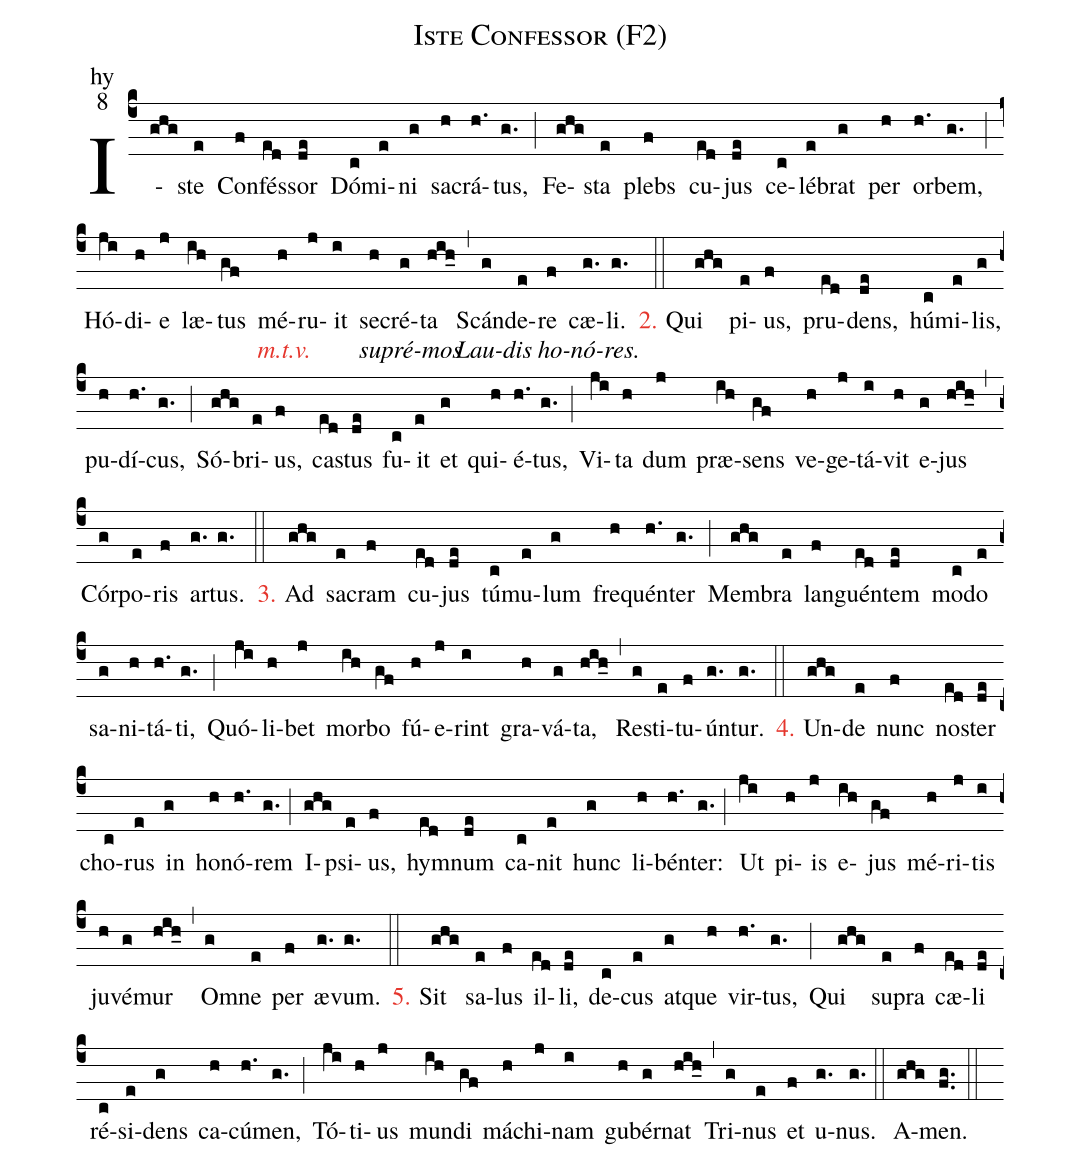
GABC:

name:Iste Confessor (F2);
office-part:hy;
mode:8;
%%
(c4) I(ghg)ste(e) Con(f)fés(ed)sor(de) Dó(c)mi(e)ni(g) sa(h)crá(h.)tus,(g.) (;)
Fe(ghg)sta(e) plebs(f) cu(ed)jus(de) ce(c)lé(e)brat(g) per(h) or(h.)bem,(g.) (;)
Hó(ji)di(h)e(j) læ(ih)tus(gf) mé[<c>m.t.v.</c>](h)ru(j)it(i) se[supré-mos](h)cré(g)ta(hih_0) (,)
Scán[Lau-dis](g)de(e)re[ho-nó-res.](f) cæ(g.)li.(g.) (::)

<c>2.</c> Qui(ghg) pi(e)us,(f) pru(ed)dens,(de) hú(c)mi(e)lis,(g) pu(h)dí(h.)cus,(g.) (;)
Só(ghg)bri(e)us,(f) ca(ed)stus(de) fu(c)it(e) et(g) qui(h)é(h.)tus,(g.) (;)
Vi(ji)ta(h) dum(j) præ(ih)sens(gf) ve(h)ge(j)tá(i)vit(h) e(g)jus(hih_0) (,)
Cór(g)po(e)ris(f) ar(g.)tus.(g.) (::)

<c>3.</c> Ad(ghg) sa(e)cram(f) cu(ed)jus(de) tú(c)mu(e)lum(g) fre(h)quén(h.)ter(g.) (;)
Mem(ghg)bra(e) lan(f)guén(ed)tem(de) mo(c)do(e) sa(g)ni(h)tá(h.)ti,(g.) (;)
Quó(ji)li(h)bet(j) mor(ih)bo(gf) fú(h)e(j)rint(i) gra(h)vá(g)ta,(hih_0) (,)
Re(g)sti(e)tu(f)ún(g.)tur.(g.) (::)

<c>4.</c> Un(ghg)de(e) nunc(f) no(ed)ster(de) cho(c)rus(e) in(g) ho(h)nó(h.)rem(g.) (;)
I(ghg)psi(e)us,(f) hym(ed)num(de) ca(c)nit(e) hunc(g) li(h)bén(h.)ter:(g.) (;)
Ut(ji) pi(h)is(j) e(ih)jus(gf) mé(h)ri(j)tis(i) ju(h)vé(g)mur(hih_0) (,)
Om(g)ne(e) per(f) æ(g.)vum.(g.) (::)

<c>5.</c> Sit(ghg) sa(e)lus(f) il(ed)li,(de) de(c)cus(e) at(g)que(h) vir(h.)tus,(g.) (;)
Qui(ghg) su(e)pra(f) cæ(ed)li(de) ré(c)si(e)dens(g) ca(h)cú(h.)men,(g.) (;)
Tó(ji)ti(h)us(j) mun(ih)di(gf) má(h)chi(j)nam(i) gu(h)bér(g)nat(hih_0) (,)
Tri(g)nus(e) et(f) u(g.)nus.(g.) (::)
A(ghg)men.(fg..) (::)
